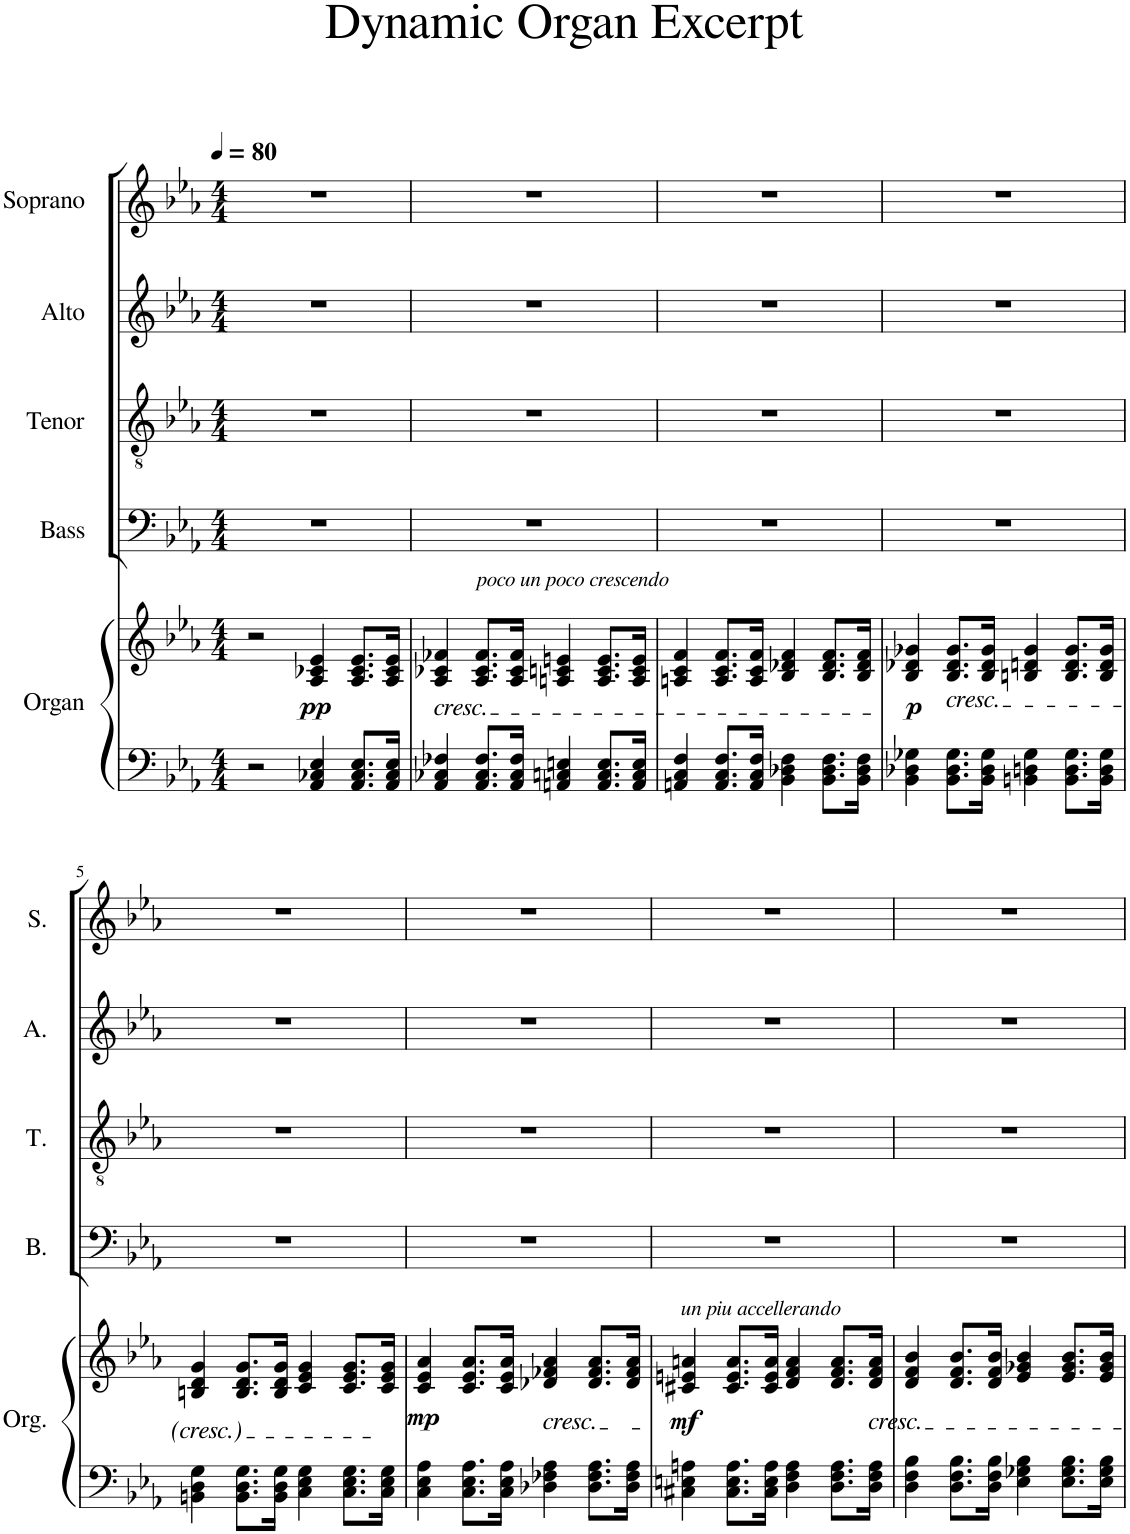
**kern	**kern	**dynam	**kern	**kern	**kern	**kern
*part5	*part5	*part5	*part4	*part3	*part2	*part1
*staff6	*staff5	*staff5/6	*staff4	*staff3	*staff2	*staff1
*I"Organ	*	*	*I"Bass	*I"Tenor	*I"Alto	*I"Soprano
*I'Org.	*	*	*I'B.	*I'T.	*I'A.	*I'S.
*clefF4	*clefG2	*	*clefF4	*clefGv2	*clefG2	*clefG2
*k[b-e-a-]	*k[b-e-a-]	*	*k[b-e-a-]	*k[b-e-a-]	*k[b-e-a-]	*k[b-e-a-]
*M4/4	*M4/4	*	*M4/4	*M4/4	*M4/4	*M4/4
*MM80	*MM80	*	*MM80	*MM80	*MM80	*MM80
=1	=1	=1	=1	=1	=1	=1
2r	2r	.	1r	1r	1r	1r
!	!	!LO:DY:b	!	!	!	!
4AA-/ 4C-X/ 4E-/	4A-/ 4c-X/ 4e-/	pp	.	.	.	.
8.AA-/ 8.C-/ 8.E-/L	8.A-/ 8.c-/ 8.e-/L	.	.	.	.	.
16AA-/ 16C-/ 16E-/Jk	16A-/ 16c-/ 16e-/Jk	.	.	.	.	.
=2	=2	=2	=2	=2	=2	=2
!	!LO:TX:b:i:t=cresc.	!	!	!	!	!
4AA-/ 4C-X/ 4F-X/	4A-/ 4c-X/ 4f-X/	.	1r	1r	1r	1r
!	!LO:TX:a:i:t=poco un poco crescendo	!	!	!	!	!
8.AA-/ 8.C-/ 8.F-/L	8.A-/ 8.c-/ 8.f-/L	.	.	.	.	.
16AA-/ 16C-/ 16F-/Jk	16A-/ 16c-/ 16f-/Jk	.	.	.	.	.
4AAn/ 4Cn/ 4En/	4An/ 4cn/ 4en/	.	.	.	.	.
8.AA/ 8.C/ 8.E/L	8.A/ 8.c/ 8.e/L	.	.	.	.	.
16AA/ 16C/ 16E/Jk	16A/ 16c/ 16e/Jk	.	.	.	.	.
=3	=3	=3	=3	=3	=3	=3
4AAn/ 4C/ 4F/	4An/ 4c/ 4f/	.	1r	1r	1r	1r
8.AA/ 8.C/ 8.F/L	8.A/ 8.c/ 8.f/L	.	.	.	.	.
16AA/ 16C/ 16F/Jk	16A/ 16c/ 16f/Jk	.	.	.	.	.
4BB-\ 4D-X\ 4F\	4B-/ 4d-X/ 4f/	.	.	.	.	.
8.BB-\ 8.D-\ 8.F\L	8.B-/ 8.d-/ 8.f/L	.	.	.	.	.
16BB-\ 16D-\ 16F\Jk	16B-/ 16d-/ 16f/Jk	.	.	.	.	.
=4	=4	=4	=4	=4	=4	=4
!	!	!LO:DY:b	!	!	!	!
4BB-\ 4D-X\ 4G-X\	4B-/ 4d-X/ 4g-X/	p	1r	1r	1r	1r
!	!LO:TX:b:i:t=cresc.	!	!	!	!	!
8.BB-\ 8.D-\ 8.G-\L	8.B-/ 8.d-/ 8.g-/L	.	.	.	.	.
16BB-\ 16D-\ 16G-\Jk	16B-/ 16d-/ 16g-/Jk	.	.	.	.	.
4BBn\ 4Dn\ 4G-\	4Bn/ 4dn/ 4g-/	.	.	.	.	.
8.BB\ 8.D\ 8.G-\L	8.B/ 8.d/ 8.g-/L	.	.	.	.	.
16BB\ 16D\ 16G-\Jk	16B/ 16d/ 16g-/Jk	.	.	.	.	.
!!LO:LB:g=z
=5	=5	=5	=5	=5	=5	=5
4BBn\ 4D\ 4G\	4Bn/ 4d/ 4g/	.	1r	1r	1r	1r
8.BB\ 8.D\ 8.G\L	8.B/ 8.d/ 8.g/L	.	.	.	.	.
16BB\ 16D\ 16G\Jk	16B/ 16d/ 16g/Jk	.	.	.	.	.
4C\ 4E-\ 4G\	4c/ 4e-/ 4g/	.	.	.	.	.
8.C\ 8.E-\ 8.G\L	8.c/ 8.e-/ 8.g/L	.	.	.	.	.
16C\ 16E-\ 16G\Jk	16c/ 16e-/ 16g/Jk	.	.	.	.	.
=6	=6	=6	=6	=6	=6	=6
!	!	!LO:DY:b	!	!	!	!
4C\ 4E-\ 4A-\	4c/ 4e-/ 4a-/	mp	1r	1r	1r	1r
8.C\ 8.E-\ 8.A-\L	8.c/ 8.e-/ 8.a-/L	.	.	.	.	.
16C\ 16E-\ 16A-\Jk	16c/ 16e-/ 16a-/Jk	.	.	.	.	.
!	!LO:TX:b:i:t=cresc.	!	!	!	!	!
4D-X\ 4F-X\ 4A-\	4d-X/ 4f-X/ 4a-/	.	.	.	.	.
8.D-\ 8.F-\ 8.A-\L	8.d-/ 8.f-/ 8.a-/L	.	.	.	.	.
16D-\ 16F-\ 16A-\Jk	16d-/ 16f-/ 16a-/Jk	.	.	.	.	.
=7	=7	=7	=7	=7	=7	=7
!	!LO:TX:a:i:t=un piu accellerando	!	!	!	!	!
!	!	!LO:DY:b	!	!	!	!
4C#X\ 4En\ 4An\	4c#X/ 4en/ 4an/	mf	1r	1r	1r	1r
8.C#\ 8.E\ 8.A\L	8.c#/ 8.e/ 8.a/L	.	.	.	.	.
16C#\ 16E\ 16A\Jk	16c#/ 16e/ 16a/Jk	.	.	.	.	.
4D\ 4F\ 4A\	4d/ 4f/ 4a/	.	.	.	.	.
8.D\ 8.F\ 8.A\L	8.d/ 8.f/ 8.a/L	.	.	.	.	.
!	!LO:TX:b:i:t=cresc.	!	!	!	!	!
16D\ 16F\ 16A\Jk	16d/ 16f/ 16a/Jk	.	.	.	.	.
=8	=8	=8	=8	=8	=8	=8
4D\ 4F\ 4B-\	4d/ 4f/ 4b-/	.	1r	1r	1r	1r
8.D\ 8.F\ 8.B-\L	8.d/ 8.f/ 8.b-/L	.	.	.	.	.
16D\ 16F\ 16B-\Jk	16d/ 16f/ 16b-/Jk	.	.	.	.	.
4E-\ 4G-X\ 4B-\	4e-/ 4g-X/ 4b-/	.	.	.	.	.
8.E-\ 8.G-\ 8.B-\L	8.e-/ 8.g-/ 8.b-/L	.	.	.	.	.
16E-\ 16G-\ 16B-\Jk	16e-/ 16g-/ 16b-/Jk	.	.	.	.	.
=	=	=	=	=	=	=
*-	*-	*-	*-	*-	*-	*-
